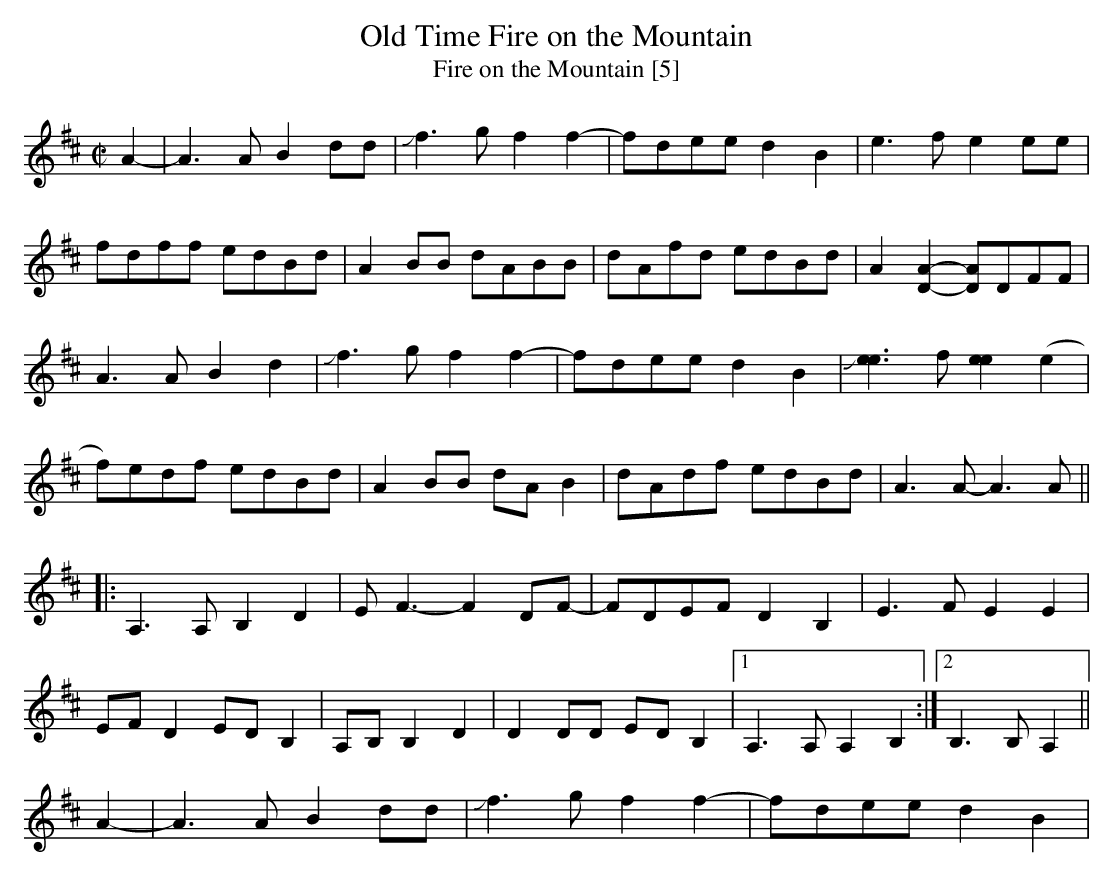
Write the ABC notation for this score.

X:1
T:Old Time Fire on the Mountain
T:Fire on the Mountain [5]
M:C|
L:1/8
K:D
A2-|A3A B2dd|+slide+f3g f2f2-|fdee d2B2| e3f e2ee|
fdff edBd|A2BB dABB|dAfd edBd |A2 [D2A2]-[DA]DFF|
A3A B2d2|+slide+f3g f2f2-|fdee d2B2|+slide+[e3e3]f [e2e2](e2|
f)edf edBd|A2 BB dAB2|dAdf edBd |A3A- A3A||
|:A,3A,B,2D2|E-F3- F2DF-|FDEF D2B,2|E3F E2E2|
EFD2 EDB,2|A,B,B,2D2 |D2DD EDB,2|1A,3A, A,2B,2:|2B,3B,A,2||
A2-|A3A B2dd|+slide+f3g f2f2-|fdee d2B2|
